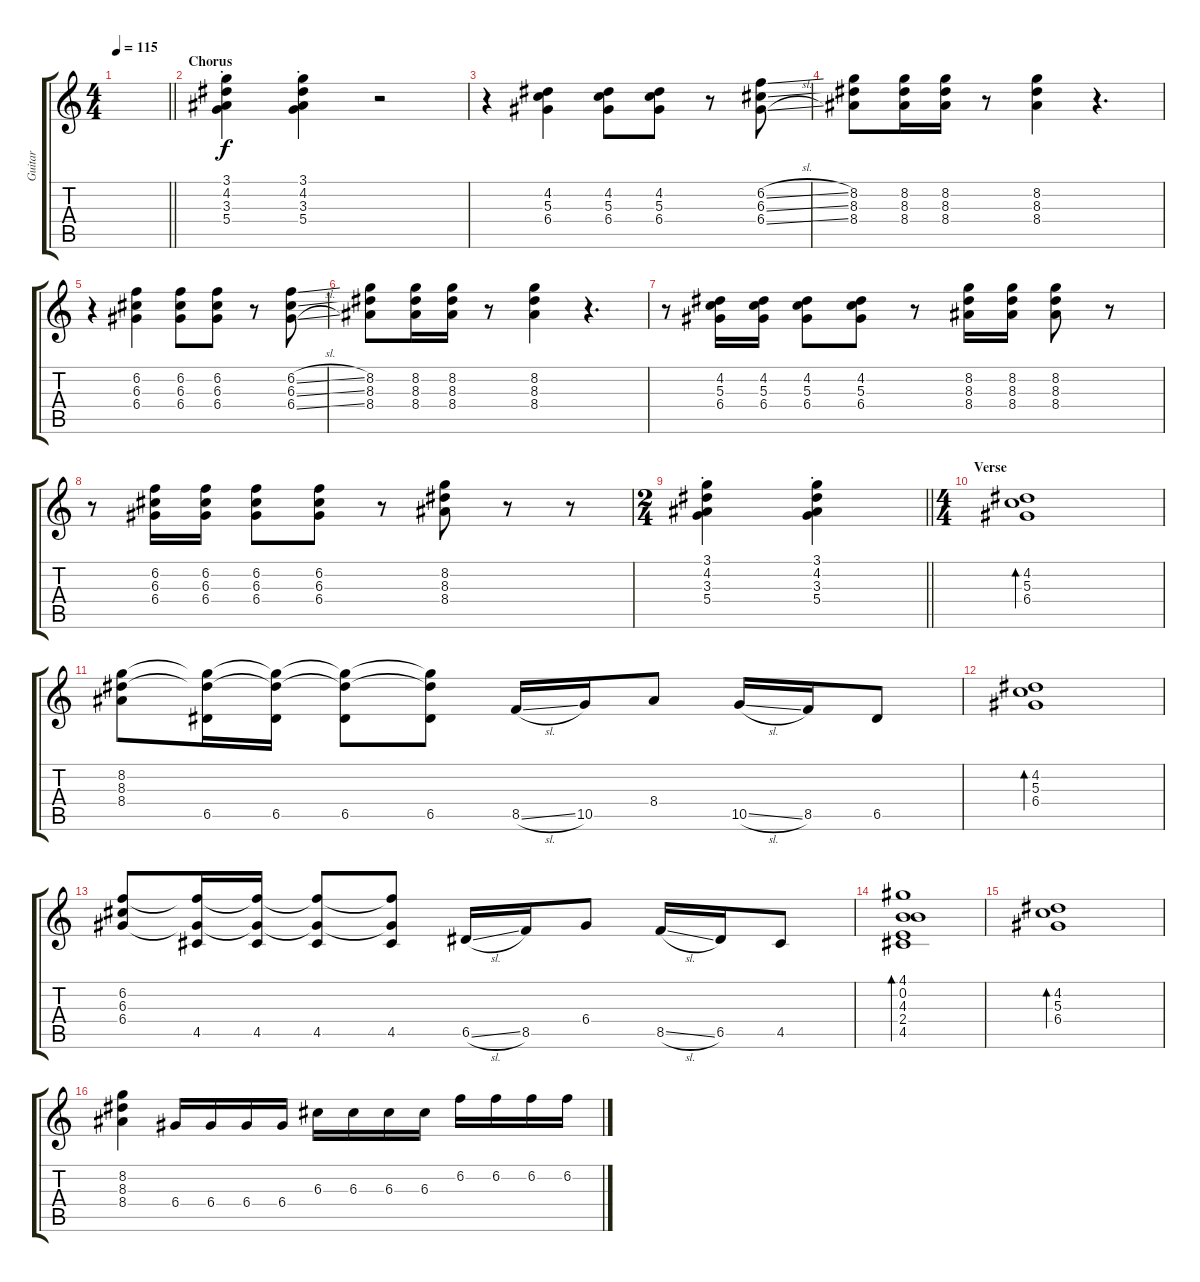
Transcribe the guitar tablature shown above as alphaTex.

\track ("Guitar" "Guitar") {instrument electricguitarclean}
\staff {score tabs}
\tuning (E4 B3 G3 D3 A2 E2) {hide}
\ts (4 4)
\tempo 115
\clef g2
\barLineRight lightlight
\ks c
|
\section ("" "Chorus")
(3.1{st} 4.2{st} 3.3{st} 5.4{st}).4 (3.1{st} 4.2{st} 3.3{st} 5.4{st}).4 r.2 |
r.4 (4.2 5.3 6.4).4 (4.2 5.3 6.4).8 (4.2 5.3 6.4).8 r.8 (6.2{sl} 6.3{sl} 6.4{sl}).8 |
(8.2 8.3 8.4).8 (8.2 8.3 8.4).16 (8.2 8.3 8.4).16 r.8 (8.2 8.3 8.4).4 r.4{d} |
r.4 (6.2 6.3 6.4).4 (6.2 6.3 6.4).8 (6.2 6.3 6.4).8 r.8 (6.2{sl} 6.3{sl} 6.4{sl}).8 |
(8.2 8.3 8.4).8 (8.2 8.3 8.4).16 (8.2 8.3 8.4).16 r.8 (8.2 8.3 8.4).4 r.4{d} |
r.8 (4.2 5.3 6.4).16 (4.2 5.3 6.4).16 (4.2 5.3 6.4).8 (4.2 5.3 6.4).8 r.8 (8.2 8.3 8.4).16 (8.2 8.3 8.4).16 (8.2 8.3 8.4).8 r.8 |
r.8 (6.2 6.3 6.4).16 (6.2 6.3 6.4).16 (6.2 6.3 6.4).8 (6.2 6.3 6.4).8 r.8 (8.2 8.3 8.4).8 r.8 r.8 |
\ts (2 4)
\barLineRight lightlight
(3.1{st} 4.2{st} 3.3{st} 5.4{st}).4 (3.1{st} 4.2{st} 3.3{st} 5.4{st}).4 |
\ts (4 4)
\section ("" "Verse")
(4.2 5.3 6.4).1{bd 120} |
(8.2 8.3 8.4).8 (8.2{t} 8.3{t} 6.5).16 (8.2{t} 8.3{t} 6.5).16 (8.2{t} 8.3{t} 6.5).8 (8.2{t} 8.3{t} 6.5).8 8.5{sl}.16 10.5.16 8.4.8 10.5{sl}.16 8.5.16 6.5.8 |
(4.2 5.3 6.4).1{bd 120} |
(6.2 6.3 6.4).8 (6.2{t} 6.4{t} 4.5).16 (6.2{t} 6.4{t} 4.5).16 (6.2{t} 6.4{t} 4.5).8 (6.2{t} 6.4{t} 4.5).8 6.5{sl}.16 8.5.16 6.4.8 8.5{sl}.16 6.5.16 4.5.8 |
(4.1 0.2 4.3 2.4 4.5).1{bd 120} |
(4.2 5.3 6.4).1{bd 120} |
(8.2 8.3 8.4).4 6.4.16 6.4.16 6.4.16 6.4.16 6.3.16 6.3.16 6.3.16 6.3.16 6.2.16 6.2.16 6.2.16 6.2.16
